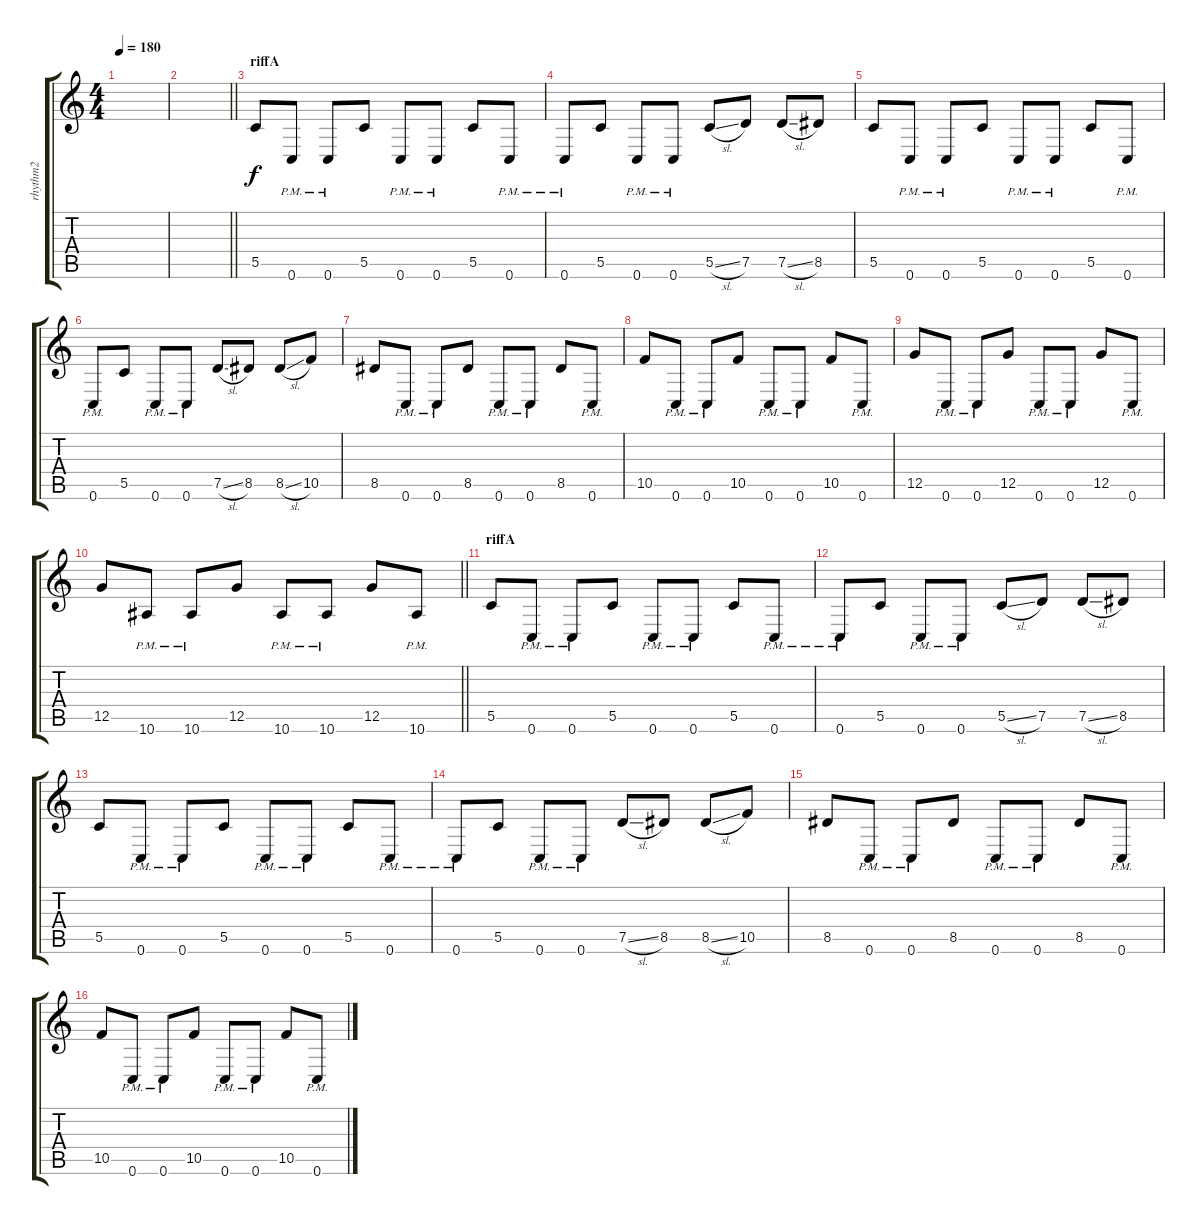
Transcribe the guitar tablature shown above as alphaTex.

\track ("rhythm2" "rhythm2") {instrument distortionguitar}
\staff {score tabs}
\tuning (D4 A3 F3 C3 G2 C2) {hide}
\ts (4 4)
\tempo 180
\clef g2
\ks c
|
\barLineRight lightlight
|
\section ("" "riffA")
5.5.8 0.6{pm}.8 0.6{pm}.8 5.5.8 0.6{pm}.8 0.6{pm}.8 5.5.8 0.6{pm}.8 |
0.6{pm}.8 5.5.8 0.6{pm}.8 0.6{pm}.8 5.5{sl}.8 7.5.8 7.5{sl}.8 8.5.8 |
5.5.8 0.6{pm}.8 0.6{pm}.8 5.5.8 0.6{pm}.8 0.6{pm}.8 5.5.8 0.6{pm}.8 |
0.6{pm}.8 5.5.8 0.6{pm}.8 0.6{pm}.8 7.5{sl}.8 8.5.8 8.5{sl}.8 10.5.8 |
8.5.8 0.6{pm}.8 0.6{pm}.8 8.5.8 0.6{pm}.8 0.6{pm}.8 8.5.8 0.6{pm}.8 |
10.5.8 0.6{pm}.8 0.6{pm}.8 10.5.8 0.6{pm}.8 0.6{pm}.8 10.5.8 0.6{pm}.8 |
12.5.8 0.6{pm}.8 0.6{pm}.8 12.5.8 0.6{pm}.8 0.6{pm}.8 12.5.8 0.6{pm}.8 |
\barLineRight lightlight
12.5.8 10.6{pm}.8 10.6{pm}.8 12.5.8 10.6{pm}.8 10.6{pm}.8 12.5.8 10.6{pm}.8 |
\section ("" "riffA")
5.5.8 0.6{pm}.8 0.6{pm}.8 5.5.8 0.6{pm}.8 0.6{pm}.8 5.5.8 0.6{pm}.8 |
0.6{pm}.8 5.5.8 0.6{pm}.8 0.6{pm}.8 5.5{sl}.8 7.5.8 7.5{sl}.8 8.5.8 |
5.5.8 0.6{pm}.8 0.6{pm}.8 5.5.8 0.6{pm}.8 0.6{pm}.8 5.5.8 0.6{pm}.8 |
0.6{pm}.8 5.5.8 0.6{pm}.8 0.6{pm}.8 7.5{sl}.8 8.5.8 8.5{sl}.8 10.5.8 |
8.5.8 0.6{pm}.8 0.6{pm}.8 8.5.8 0.6{pm}.8 0.6{pm}.8 8.5.8 0.6{pm}.8 |
10.5.8 0.6{pm}.8 0.6{pm}.8 10.5.8 0.6{pm}.8 0.6{pm}.8 10.5.8 0.6{pm}.8
